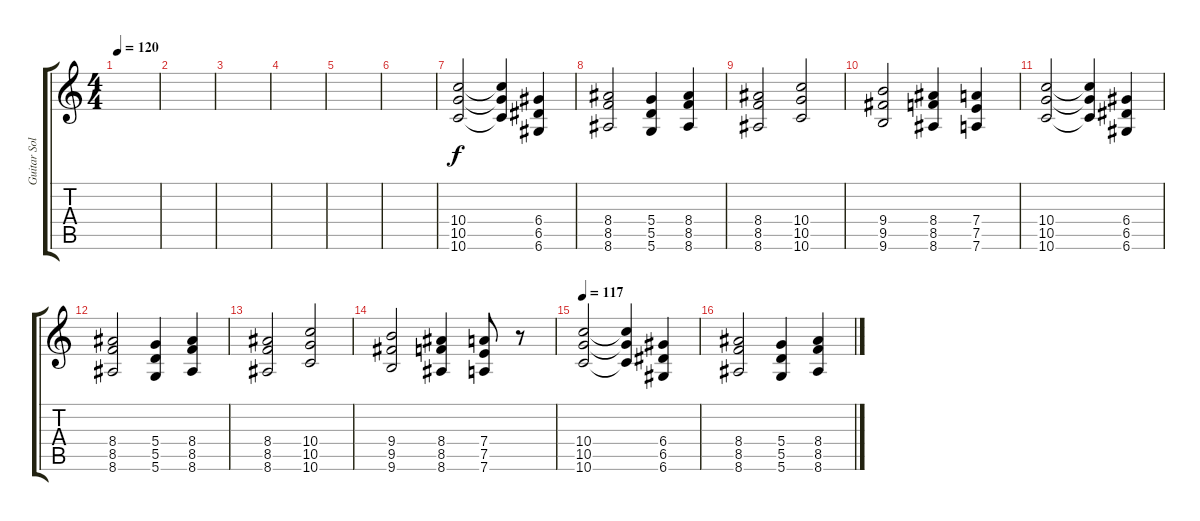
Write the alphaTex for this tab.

\track ("Guitar Solo" "Guitar Sol") {instrument distortionguitar}
\staff {score tabs}
\tuning (E4 B3 G3 D3 A2 D2) {hide}
\ts (4 4)
\tempo 120
\clef g2
\ks c
|
|
|
|
|
|
(10.4 10.5 10.6).2{instrument distortionguitar} (10.4{t} 10.5{t} 10.6{t}).4 (6.4 6.5 6.6).4 |
(8.4 8.5 8.6).2 (5.4 5.5 5.6).4 (8.4 8.5 8.6).4 |
(8.4 8.5 8.6).2 (10.4 10.5 10.6).2 |
(9.4 9.5 9.6).2 (8.4 8.5 8.6).4 (7.4 7.5 7.6).4 |
(10.4 10.5 10.6).2{instrument distortionguitar} (10.4{t} 10.5{t} 10.6{t}).4 (6.4 6.5 6.6).4 |
(8.4 8.5 8.6).2 (5.4 5.5 5.6).4 (8.4 8.5 8.6).4 |
(8.4 8.5 8.6).2 (10.4 10.5 10.6).2 |
(9.4 9.5 9.6).2 (8.4 8.5 8.6).4 (7.4 7.5 7.6).8 r.8 |
\tempo 117
(10.4 10.5 10.6).2{instrument distortionguitar} (10.4{t} 10.5{t} 10.6{t}).4 (6.4 6.5 6.6).4 |
(8.4 8.5 8.6).2 (5.4 5.5 5.6).4 (8.4 8.5 8.6).4
